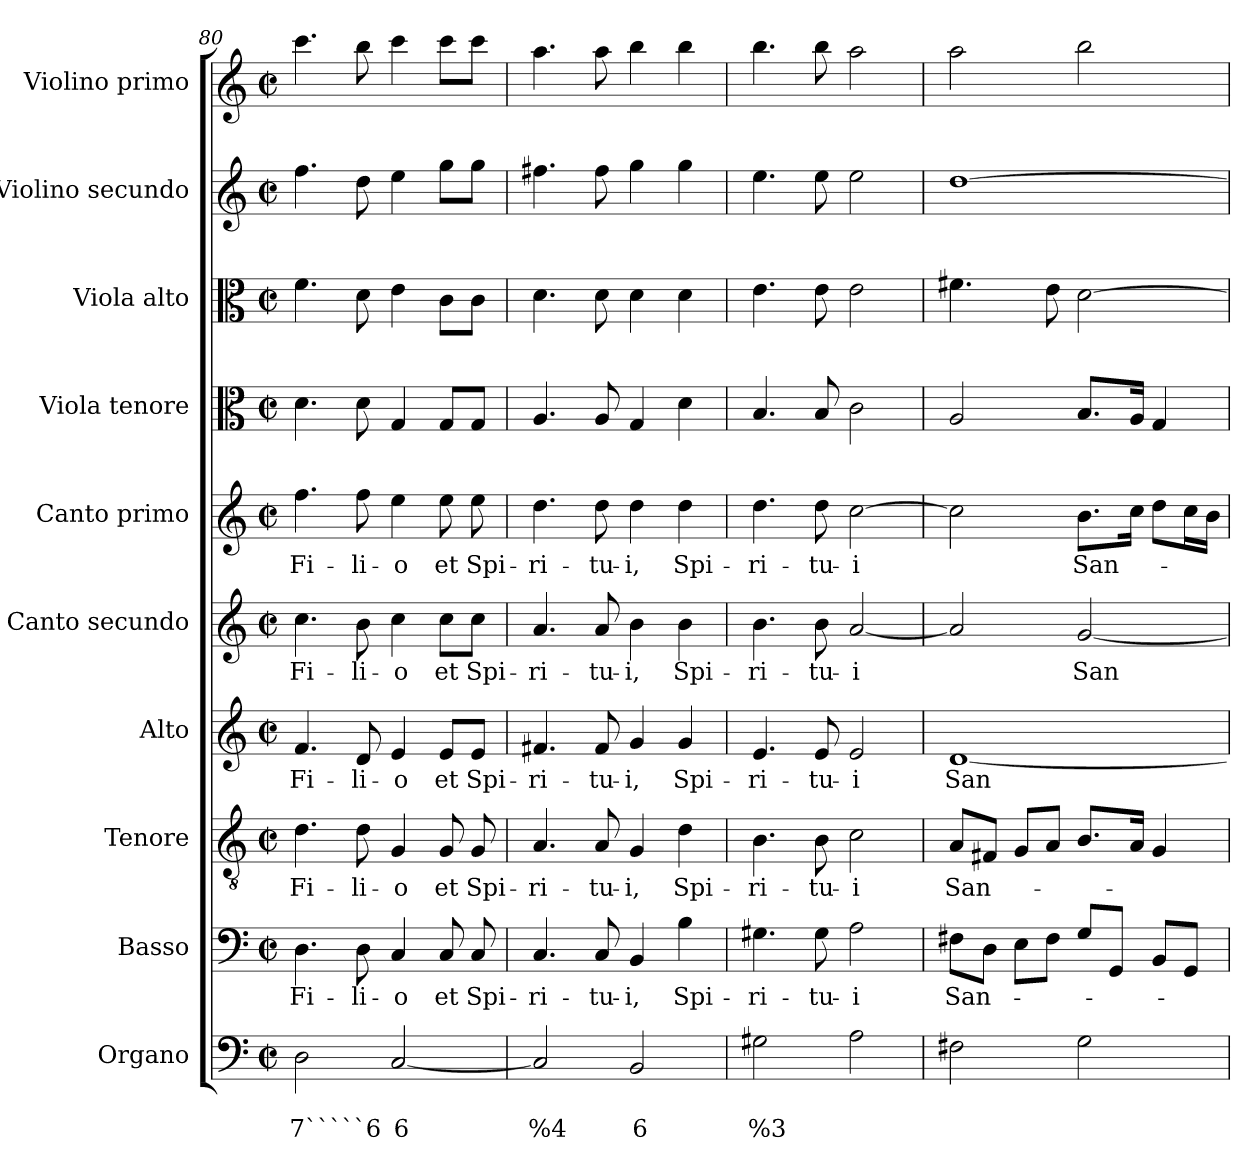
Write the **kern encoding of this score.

**kern	**text	**text	**kern	**text	**kern	**text	**kern	**text	**kern	**text	**kern	**text	**kern	**kern	**kern	**kern
*part10	*part10	*part10	*part9	*part9	*part8	*part8	*part7	*part7	*part6	*part6	*part5	*part5	*part4	*part3	*part2	*part1
*staff10	*staff10	*staff10	*staff9	*staff9	*staff8	*staff8	*staff7	*staff7	*staff6	*staff6	*staff5	*staff5	*staff4	*staff3	*staff2	*staff1
*I"Organo	*	*	*I"Basso	*	*I"Tenore	*	*I"Alto	*	*I"Canto secundo	*	*I"Canto primo	*	*I"Viola tenore	*I"Viola alto	*I"Violino secundo	*I"Violino primo
*clefF4	*	*	*clefF4	*	*clefGv2	*	*clefG2	*	*clefG2	*	*clefG2	*	*clefC3	*clefC3	*clefG2	*clefG2
*k[]	*	*	*k[]	*	*k[]	*	*k[]	*	*k[]	*	*k[]	*	*k[]	*k[]	*k[]	*k[]
*C:	*	*	*C:	*	*C:	*	*C:	*	*C:	*	*C:	*	*C:	*C:	*C:	*C:
*M2/2	*	*	*M2/2	*	*M2/2	*	*M2/2	*	*M2/2	*	*M2/2	*	*M2/2	*M2/2	*M2/2	*M2/2
*met(c|)	*	*	*met(c|)	*	*met(c|)	*	*met(c|)	*	*met(c|)	*	*met(c|)	*	*met(c|)	*met(c|)	*met(c|)	*met(c|)
=80	=80	=80	=80	=80	=80	=80	=80	=80	=80	=80	=80	=80	=80	=80	=80	=80
!	!	!LO:LY:b	!	!LO:LY:b	!	!LO:LY:b	!	!LO:LY:b	!	!LO:LY:b	!	!LO:LY:b	!	!	!	!
2D\	.	7`````6	4.D\	Fi-	4.d\	Fi-	4.f/	Fi-	4.cc\	Fi-	4.ff\	Fi-	4.d\	4.f\	4.ff\	4.ccc\
!	!	!	!	!LO:LY:b	!	!LO:LY:b	!	!LO:LY:b	!	!LO:LY:b	!	!LO:LY:b	!	!	!	!
.	.	.	8D\	-li-	8d\	-li-	8d/	-li-	8b\	-li-	8ff\	-li-	8d\	8d\	8dd\	8bb\
!	!	!LO:LY:b	!	!LO:LY:b	!	!LO:LY:b	!	!LO:LY:b	!	!LO:LY:b	!	!LO:LY:b	!	!	!	!
[2C/	.	6	4C/	-o	4G/	-o	4e/	-o	4cc\	-o	4ee\	-o	4G/	4e\	4ee\	4ccc\
!	!	!	!	!LO:LY:b	!	!LO:LY:b	!	!LO:LY:b	!	!LO:LY:b	!	!LO:LY:b	!	!	!	!
.	.	.	8C/	et	8G/	et	8e/L	et	8cc\L	et	8ee\	et	8G/L	8c\L	8gg\L	8ccc\L
!	!	!	!	!LO:LY:b	!	!LO:LY:b	!	!LO:LY:b	!	!LO:LY:b	!	!LO:LY:b	!	!	!	!
.	.	.	8C/	Spi-	8G/	Spi-	8e/J	Spi-	8cc\J	Spi-	8ee\	Spi-	8G/J	8c\J	8gg\J	8ccc\J
=81	=81	=81	=81	=81	=81	=81	=81	=81	=81	=81	=81	=81	=81	=81	=81	=81
!	!	!LO:LY:b	!	!LO:LY:b	!	!LO:LY:b	!	!LO:LY:b	!	!LO:LY:b	!	!LO:LY:b	!	!	!	!
2C/]	.	%4	4.C/	-ri-	4.A/	-ri-	4.f#X/	-ri-	4.a/	-ri-	4.dd\	-ri-	4.A/	4.d\	4.ff#X\	4.aa\
!	!	!	!	!LO:LY:b	!	!LO:LY:b	!	!LO:LY:b	!	!LO:LY:b	!	!LO:LY:b	!	!	!	!
.	.	.	8C/	-tu-	8A/	-tu-	8f#/	-tu-	8a/	-tu-	8dd\	-tu-	8A/	8d\	8ff#\	8aa\
!	!	!LO:LY:b	!	!LO:LY:b	!	!LO:LY:b	!	!LO:LY:b	!	!LO:LY:b	!	!LO:LY:b	!	!	!	!
2BB/	.	6	4BB/	-i,	4G/	-i,	4g/	-i,	4b\	-i,	4dd\	-i,	4G/	4d\	4gg\	4bb\
!	!	!	!	!LO:LY:b	!	!LO:LY:b	!	!LO:LY:b	!	!LO:LY:b	!	!LO:LY:b	!	!	!	!
.	.	.	4B\	Spi-	4d\	Spi-	4g/	Spi-	4b\	Spi-	4dd\	Spi-	4d\	4d\	4gg\	4bb\
!!LO:PB:g=z
=82	=82	=82	=82	=82	=82	=82	=82	=82	=82	=82	=82	=82	=82	=82	=82	=82
!	!	!LO:LY:b	!	!LO:LY:b	!	!LO:LY:b	!	!LO:LY:b	!	!LO:LY:b	!	!LO:LY:b	!	!	!	!
2G#X\	.	%3	4.G#X\	-ri-	4.B\	-ri-	4.e/	-ri-	4.b\	-ri-	4.dd\	-ri-	4.B/	4.e\	4.ee\	4.bb\
!	!	!	!	!LO:LY:b	!	!LO:LY:b	!	!LO:LY:b	!	!LO:LY:b	!	!LO:LY:b	!	!	!	!
.	.	.	8G#\	-tu-	8B\	-tu-	8e/	-tu-	8b\	-tu-	8dd\	-tu-	8B/	8e\	8ee\	8bb\
!	!	!	!	!LO:LY:b	!	!LO:LY:b	!	!LO:LY:b	!	!LO:LY:b	!	!LO:LY:b	!	!	!	!
2A\	.	.	2A\	-i	2c\	-i	2e/	-i	[2a/	-i	[2cc\	-i	2c\	2e\	2ee\	2aa\
=83	=83	=83	=83	=83	=83	=83	=83	=83	=83	=83	=83	=83	=83	=83	=83	=83
!	!	!	!	!LO:LY:b	!	!LO:LY:b	!	!LO:LY:b	!	!	!	!	!	!	!	!
2F#X\	.	.	8F#X\L	San-	8A/L	San-	[1d	San-	2a/]	.	2cc\]	.	2A/	4.f#X\	[1dd	2aa\
.	.	.	8D\J	.	8F#X/J	.	.	.	.	.	.	.	.	.	.	.
.	.	.	8E\L	.	8G/L	.	.	.	.	.	.	.	.	.	.	.
.	.	.	8F#\J	.	8A/J	.	.	.	.	.	.	.	.	8e\	.	.
!	!	!	!	!	!	!	!	!	!	!LO:LY:b	!	!LO:LY:b	!	!	!	!
2G\	.	.	8G/L	.	8.B/L	.	.	.	[2g/	San-	8.b\L	San-	8.B/L	[2d\	.	2bb\
.	.	.	8GG/J	.	.	.	.	.	.	.	.	.	.	.	.	.
.	.	.	.	.	16A/Jk	.	.	.	.	.	16cc\Jk	.	16A/Jk	.	.	.
.	.	.	8BB/L	.	4G/	.	.	.	.	.	8dd\L	.	4G/	.	.	.
.	.	.	8GG/J	.	.	.	.	.	.	.	16cc\L	.	.	.	.	.
.	.	.	.	.	.	.	.	.	.	.	16b\JJ	.	.	.	.	.
=	=	=	=	=	=	=	=	=	=	=	=	=	=	=	=	=
*-	*-	*-	*-	*-	*-	*-	*-	*-	*-	*-	*-	*-	*-	*-	*-	*-
